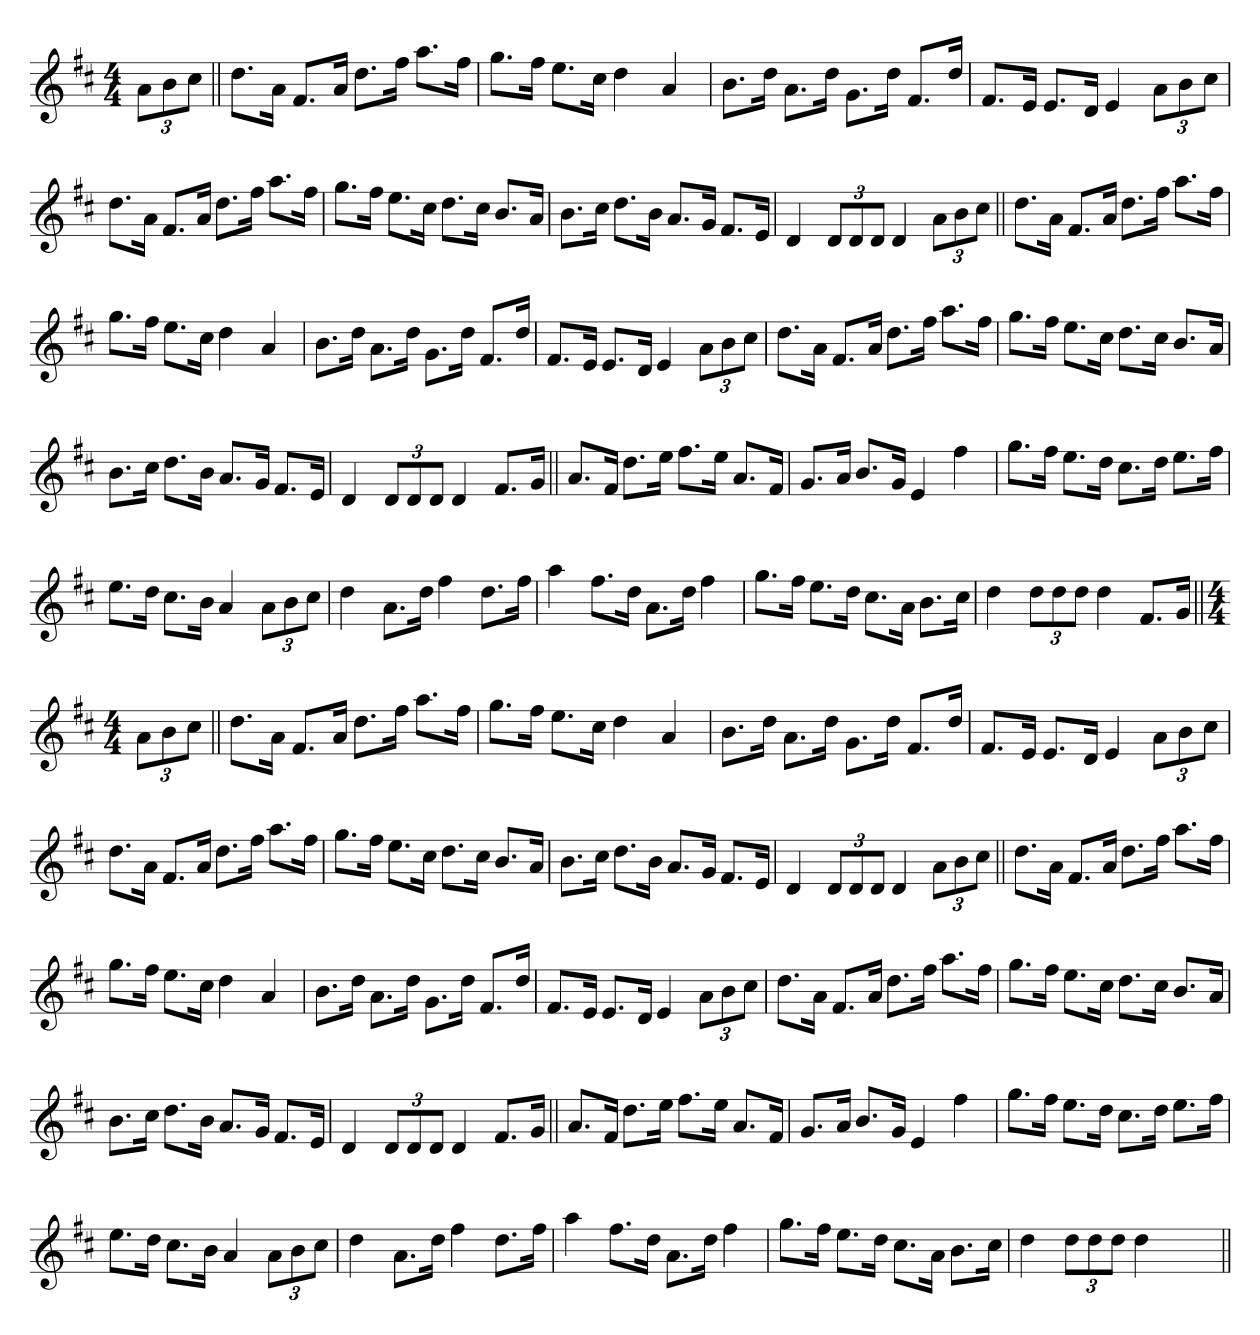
**kern
*part1
*staff1
*clefG2
*k[f#c#]
*D:
*M4/4
=1
12aL
12b
12cc#J
=||
8.ddL
16aJk
8.f#L
16aJk
8.ddL
16ff#Jk
8.aaL
16ff#Jk
=
8.ggL
16ff#Jk
8.eeL
16cc#Jk
4dd
4a
=
8.bL
16ddJk
8.aL
16ddJk
8.gL
16ddJk
8.f#L
16ddJk
=
8.f#L
16eJk
8.eL
16dJk
4e
12aL
12b
12cc#J
=
8.ddL
16aJk
8.f#L
16aJk
8.ddL
16ff#Jk
8.aaL
16ff#Jk
=
8.ggL
16ff#Jk
8.eeL
16cc#Jk
8.ddL
16cc#Jk
8.bL
16aJk
=
8.bL
16cc#Jk
8.ddL
16bJk
8.aL
16gJk
8.f#L
16eJk
=
4d
12dL
12d
12dJ
4d
12aL
12b
12cc#J
=||
8.ddL
16aJk
8.f#L
16aJk
8.ddL
16ff#Jk
8.aaL
16ff#Jk
=
8.ggL
16ff#Jk
8.eeL
16cc#Jk
4dd
4a
=
8.bL
16ddJk
8.aL
16ddJk
8.gL
16ddJk
8.f#L
16ddJk
=
8.f#L
16eJk
8.eL
16dJk
4e
12aL
12b
12cc#J
=
8.ddL
16aJk
8.f#L
16aJk
8.ddL
16ff#Jk
8.aaL
16ff#Jk
=
8.ggL
16ff#Jk
8.eeL
16cc#Jk
8.ddL
16cc#Jk
8.bL
16aJk
=
8.bL
16cc#Jk
8.ddL
16bJk
8.aL
16gJk
8.f#L
16eJk
=
4d
12dL
12d
12dJ
4d
8.f#L
16gJk
=||
8.aL
16f#Jk
8.ddL
16eeJk
8.ff#L
16eeJk
8.aL
16f#Jk
=
8.gL
16aJk
8.bL
16gJk
4e
4ff#
=
8.ggL
16ff#Jk
8.eeL
16ddJk
8.cc#L
16ddJk
8.eeL
16ff#Jk
=
8.eeL
16ddJk
8.cc#L
16bJk
4a
12aL
12b
12cc#J
=
4dd
8.aL
16ddJk
4ff#
8.ddL
16ff#Jk
=
4aa
8.ff#L
16ddJk
8.aL
16ddJk
4ff#
=
8.ggL
16ff#Jk
8.eeL
16ddJk
8.cc#L
16aJk
8.bL
16cc#Jk
=
4dd
12ddL
12dd
12ddJ
4dd
8.f#L
16gJk
=||
*M4/4
12aL
12b
12cc#J
=||
8.ddL
16aJk
8.f#L
16aJk
8.ddL
16ff#Jk
8.aaL
16ff#Jk
=
8.ggL
16ff#Jk
8.eeL
16cc#Jk
4dd
4a
=
8.bL
16ddJk
8.aL
16ddJk
8.gL
16ddJk
8.f#L
16ddJk
=
8.f#L
16eJk
8.eL
16dJk
4e
12aL
12b
12cc#J
=
8.ddL
16aJk
8.f#L
16aJk
8.ddL
16ff#Jk
8.aaL
16ff#Jk
=
8.ggL
16ff#Jk
8.eeL
16cc#Jk
8.ddL
16cc#Jk
8.bL
16aJk
=
8.bL
16cc#Jk
8.ddL
16bJk
8.aL
16gJk
8.f#L
16eJk
=
4d
12dL
12d
12dJ
4d
12aL
12b
12cc#J
=||
8.ddL
16aJk
8.f#L
16aJk
8.ddL
16ff#Jk
8.aaL
16ff#Jk
=
8.ggL
16ff#Jk
8.eeL
16cc#Jk
4dd
4a
=
8.bL
16ddJk
8.aL
16ddJk
8.gL
16ddJk
8.f#L
16ddJk
=
8.f#L
16eJk
8.eL
16dJk
4e
12aL
12b
12cc#J
=
8.ddL
16aJk
8.f#L
16aJk
8.ddL
16ff#Jk
8.aaL
16ff#Jk
=
8.ggL
16ff#Jk
8.eeL
16cc#Jk
8.ddL
16cc#Jk
8.bL
16aJk
=
8.bL
16cc#Jk
8.ddL
16bJk
8.aL
16gJk
8.f#L
16eJk
=
4d
12dL
12d
12dJ
4d
8.f#L
16gJk
=||
8.aL
16f#Jk
8.ddL
16eeJk
8.ff#L
16eeJk
8.aL
16f#Jk
=
8.gL
16aJk
8.bL
16gJk
4e
4ff#
=
8.ggL
16ff#Jk
8.eeL
16ddJk
8.cc#L
16ddJk
8.eeL
16ff#Jk
=
8.eeL
16ddJk
8.cc#L
16bJk
4a
12aL
12b
12cc#J
=
4dd
8.aL
16ddJk
4ff#
8.ddL
16ff#Jk
=
4aa
8.ff#L
16ddJk
8.aL
16ddJk
4ff#
=
8.ggL
16ff#Jk
8.eeL
16ddJk
8.cc#L
16aJk
8.bL
16cc#Jk
=
4dd
12ddL
12dd
12ddJ
4dd
4ryy
=||
*-
